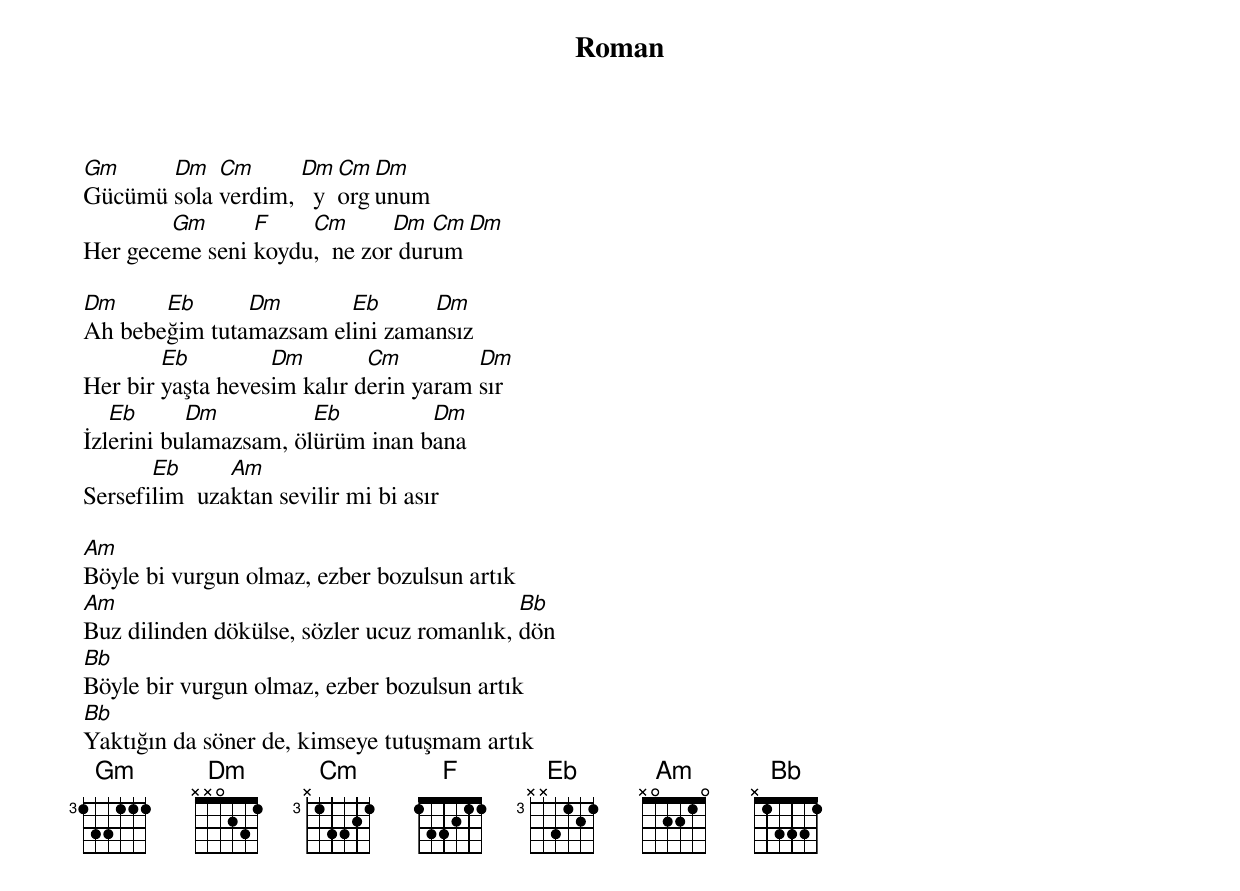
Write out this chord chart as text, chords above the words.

{title: Roman}
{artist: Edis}

Gm     Dm   Cm      Dm Cm Dm
Gücümü sola verdim,   yorgunum
        Gm      F    Cm       Dm  Cm Dm
Her geceme seni koydu,  ne zor durum

Dm     Eb      Dm       Eb      Dm
Ah bebeğim tutamazsam elini zamansız
        Eb         Dm        Cm         Dm
Her bir yaşta hevesim kalır derin yaram sır
   Eb      Dm          Eb         Dm
İzlerini bulamazsam, ölürüm inan bana
       Eb      Am
Sersefilim  uzaktan sevilir mi bi asır

Am
Böyle bi vurgun olmaz, ezber bozulsun artık
Am                                          Bb
Buz dilinden dökülse, sözler ucuz romanlık, dön
Bb
Böyle bir vurgun olmaz, ezber bozulsun artık
Bb
Yaktığın da söner de, kimseye tutuşmam artık
